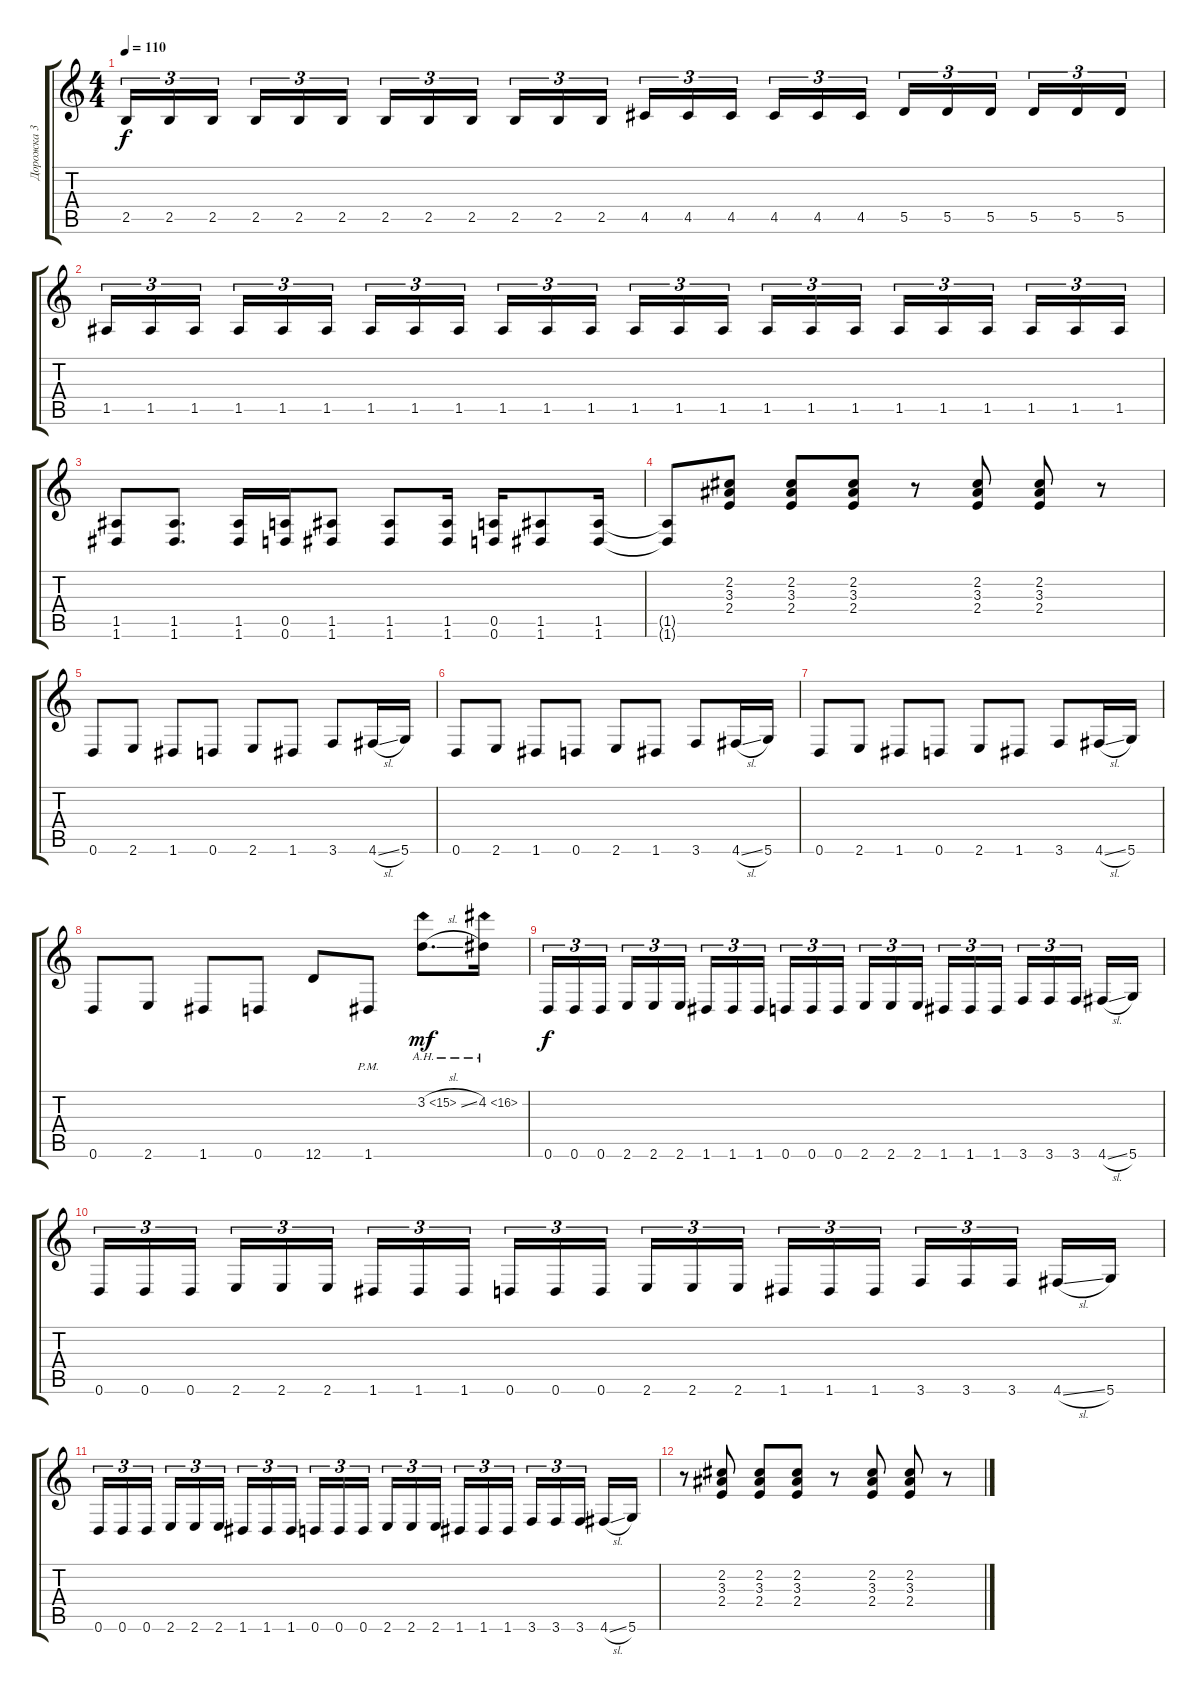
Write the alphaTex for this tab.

\track ("Дорожка 3" "Дорожка 3") {instrument overdrivenguitar}
\staff {score tabs}
\tuning (E4 B3 G3 D3 A2 D2) {hide}
\ts (4 4)
\tempo 110
\clef g2
\ks c
2.5.16{tu (3 2) dy f} 2.5.16{tu (3 2)} 2.5.16{tu (3 2) beam splitsecondary} 2.5.16{tu (3 2)} 2.5.16{tu (3 2)} 2.5.16{tu (3 2)} 2.5.16{tu (3 2)} 2.5.16{tu (3 2)} 2.5.16{tu (3 2) beam splitsecondary} 2.5.16{tu (3 2)} 2.5.16{tu (3 2)} 2.5.16{tu (3 2)} 4.5.16{tu (3 2)} 4.5.16{tu (3 2)} 4.5.16{tu (3 2) beam splitsecondary} 4.5.16{tu (3 2)} 4.5.16{tu (3 2)} 4.5.16{tu (3 2)} 5.5.16{tu (3 2)} 5.5.16{tu (3 2)} 5.5.16{tu (3 2) beam splitsecondary} 5.5.16{tu (3 2)} 5.5.16{tu (3 2)} 5.5.16{tu (3 2)} |
1.5.16{tu (3 2)} 1.5.16{tu (3 2)} 1.5.16{tu (3 2) beam splitsecondary} 1.5.16{tu (3 2)} 1.5.16{tu (3 2)} 1.5.16{tu (3 2)} 1.5.16{tu (3 2)} 1.5.16{tu (3 2)} 1.5.16{tu (3 2) beam splitsecondary} 1.5.16{tu (3 2)} 1.5.16{tu (3 2)} 1.5.16{tu (3 2)} 1.5.16{tu (3 2)} 1.5.16{tu (3 2)} 1.5.16{tu (3 2) beam splitsecondary} 1.5.16{tu (3 2)} 1.5.16{tu (3 2)} 1.5.16{tu (3 2)} 1.5.16{tu (3 2)} 1.5.16{tu (3 2)} 1.5.16{tu (3 2) beam splitsecondary} 1.5.16{tu (3 2)} 1.5.16{tu (3 2)} 1.5.16{tu (3 2)} |
(1.5 1.6).8 (1.5 1.6).8{d} (1.5 1.6).16 (0.5 0.6).16 (1.5 1.6).8 (1.5 1.6).8 (1.5 1.6).16 (0.5 0.6).16 (1.5 1.6).8 (1.5 1.6).16 |
(1.5{t} 1.6{t}).8 (2.2 3.3 2.4).8 (2.2 3.3 2.4).8 (2.2 3.3 2.4).8 r.8 (2.2 3.3 2.4).8 (2.2 3.3 2.4).8 r.8 |
0.6.8 2.6.8 1.6.8 0.6.8 2.6.8 1.6.8 3.6.8 4.6{sl}.16 5.6.16 |
0.6.8 2.6.8 1.6.8 0.6.8 2.6.8 1.6.8 3.6.8 4.6{sl}.16 5.6.16 |
0.6.8 2.6.8 1.6.8 0.6.8 2.6.8 1.6.8 3.6.8 4.6{sl}.16 5.6.16 |
0.6.8 2.6.8 1.6.8 0.6.8 12.6.8 1.6{pm}.8 3.2{ah 12 sl}.8{d dy mf} 4.2{ah 12}.16 |
0.6.16{tu (3 2) dy f} 0.6.16{tu (3 2)} 0.6.16{tu (3 2) beam splitsecondary} 2.6.16{tu (3 2)} 2.6.16{tu (3 2)} 2.6.16{tu (3 2)} 1.6.16{tu (3 2)} 1.6.16{tu (3 2)} 1.6.16{tu (3 2) beam splitsecondary} 0.6.16{tu (3 2)} 0.6.16{tu (3 2)} 0.6.16{tu (3 2)} 2.6.16{tu (3 2)} 2.6.16{tu (3 2)} 2.6.16{tu (3 2) beam splitsecondary} 1.6.16{tu (3 2)} 1.6.16{tu (3 2)} 1.6.16{tu (3 2)} 3.6.16{tu (3 2)} 3.6.16{tu (3 2)} 3.6.16{tu (3 2) beam splitsecondary} 4.6{sl}.16 5.6.16 |
0.6.16{tu (3 2)} 0.6.16{tu (3 2)} 0.6.16{tu (3 2) beam splitsecondary} 2.6.16{tu (3 2)} 2.6.16{tu (3 2)} 2.6.16{tu (3 2)} 1.6.16{tu (3 2)} 1.6.16{tu (3 2)} 1.6.16{tu (3 2) beam splitsecondary} 0.6.16{tu (3 2)} 0.6.16{tu (3 2)} 0.6.16{tu (3 2)} 2.6.16{tu (3 2)} 2.6.16{tu (3 2)} 2.6.16{tu (3 2) beam splitsecondary} 1.6.16{tu (3 2)} 1.6.16{tu (3 2)} 1.6.16{tu (3 2)} 3.6.16{tu (3 2)} 3.6.16{tu (3 2)} 3.6.16{tu (3 2) beam splitsecondary} 4.6{sl}.16 5.6.16 |
0.6.16{tu (3 2)} 0.6.16{tu (3 2)} 0.6.16{tu (3 2) beam splitsecondary} 2.6.16{tu (3 2)} 2.6.16{tu (3 2)} 2.6.16{tu (3 2)} 1.6.16{tu (3 2)} 1.6.16{tu (3 2)} 1.6.16{tu (3 2) beam splitsecondary} 0.6.16{tu (3 2)} 0.6.16{tu (3 2)} 0.6.16{tu (3 2)} 2.6.16{tu (3 2)} 2.6.16{tu (3 2)} 2.6.16{tu (3 2) beam splitsecondary} 1.6.16{tu (3 2)} 1.6.16{tu (3 2)} 1.6.16{tu (3 2)} 3.6.16{tu (3 2)} 3.6.16{tu (3 2)} 3.6.16{tu (3 2) beam splitsecondary} 4.6{sl}.16 5.6.16 |
r.8 (2.2 3.3 2.4).8 (2.2 3.3 2.4).8 (2.2 3.3 2.4).8 r.8 (2.2 3.3 2.4).8 (2.2 3.3 2.4).8 r.8
